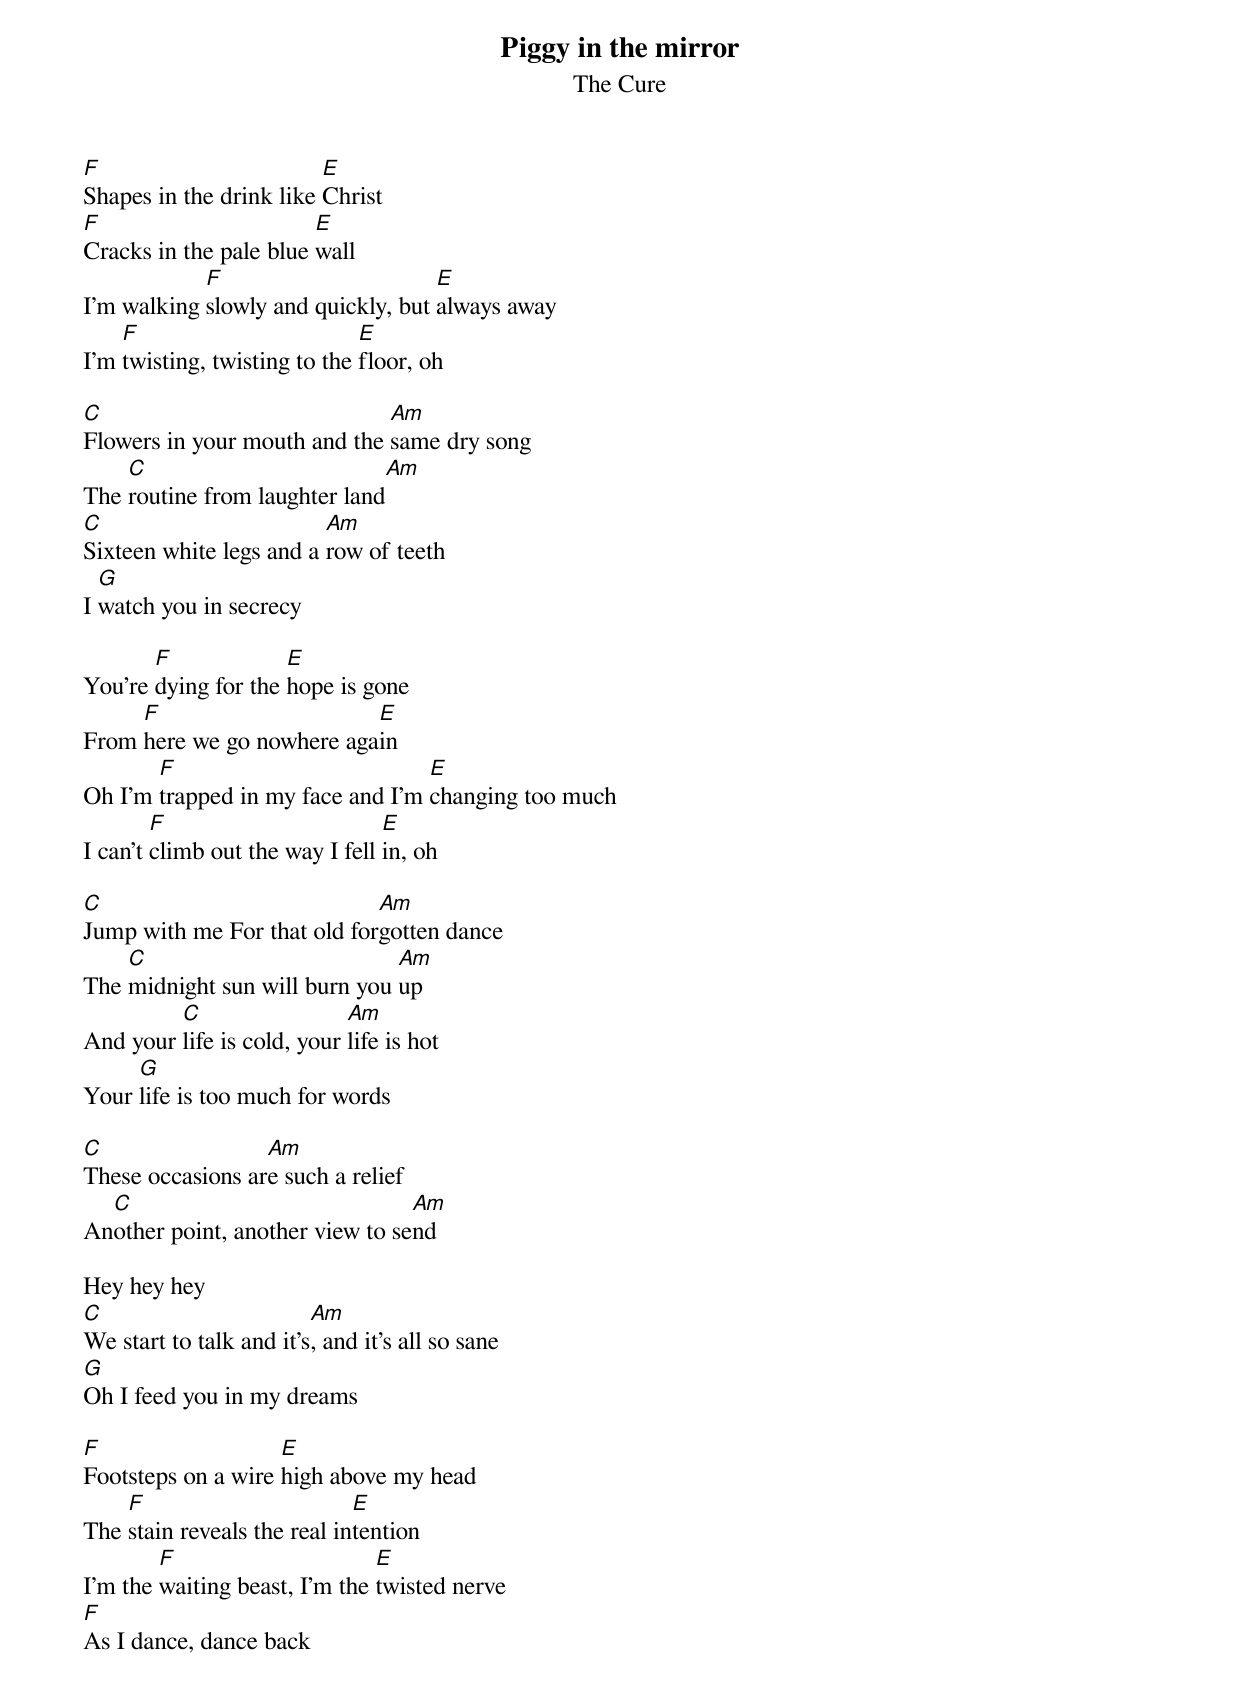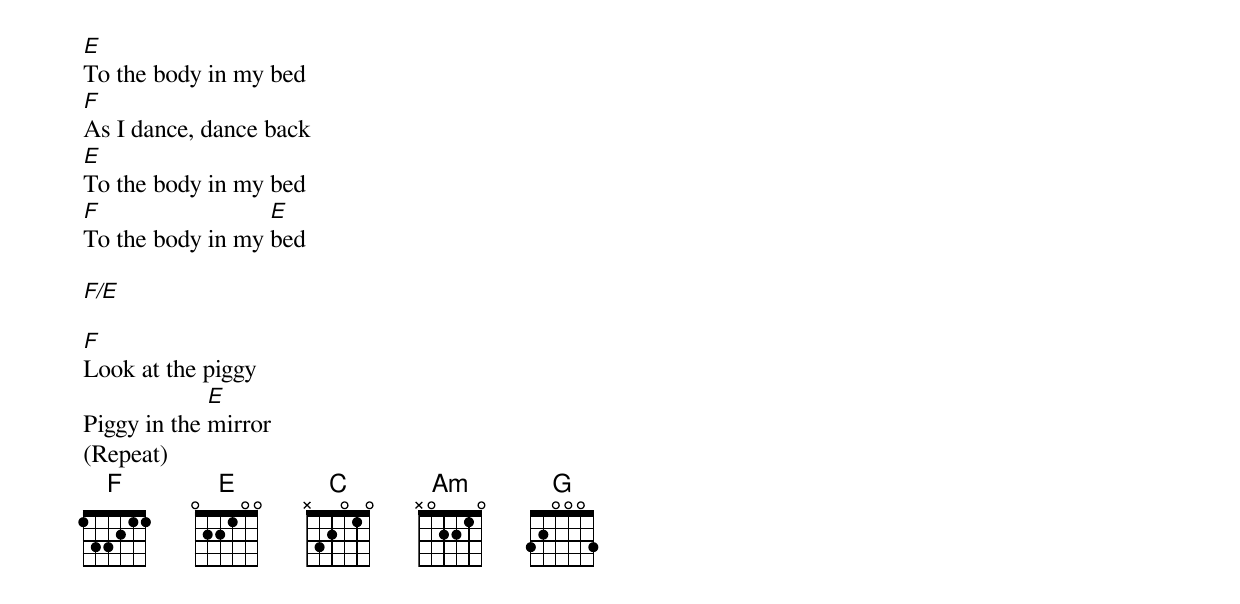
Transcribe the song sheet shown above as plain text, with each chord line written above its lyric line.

Piggy in the mirror
The Cure

F                        E
Shapes in the drink like Christ
F                       E
Cracks in the pale blue wall
            F                       E
I'm walking slowly and quickly, but always away
    F                         E
I’m twisting, twisting to the floor, oh

C                             Am
Flowers in your mouth and the same dry song
    C                           Am
The routine from laughter land
C                        Am
Sixteen white legs and a row of teeth
  G
I watch you in secrecy

       F             E
You’re dying for the hope is gone
     F                     E
From here we go nowhere again
       F                          E
Oh I'm trapped in my face and I'm changing too much
        F                        E
I can't climb out the way I fell in, oh

C                            Am
Jump with me For that old forgotten dance
    C                          Am
The midnight sun will burn you up
         C                  Am
And your life is cold, your life is hot
     G
Your life is too much for words

C                 Am
These occasions are such a relief
  C                              Am
Another point, another view to send

Hey hey hey
C                        Am
We start to talk and it’s, and it’s all so sane
G
Oh I feed you in my dreams

F                   E
Footsteps on a wire high above my head
    F                        E
The stain reveals the real intention
        F                      E
I'm the waiting beast, I'm the twisted nerve
F
As I dance, dance back
E
To the body in my bed
F
As I dance, dance back
E
To the body in my bed
F                 E
To the body in my bed

F/E

F
Look at the piggy
             E
Piggy in the mirror
(Repeat)
